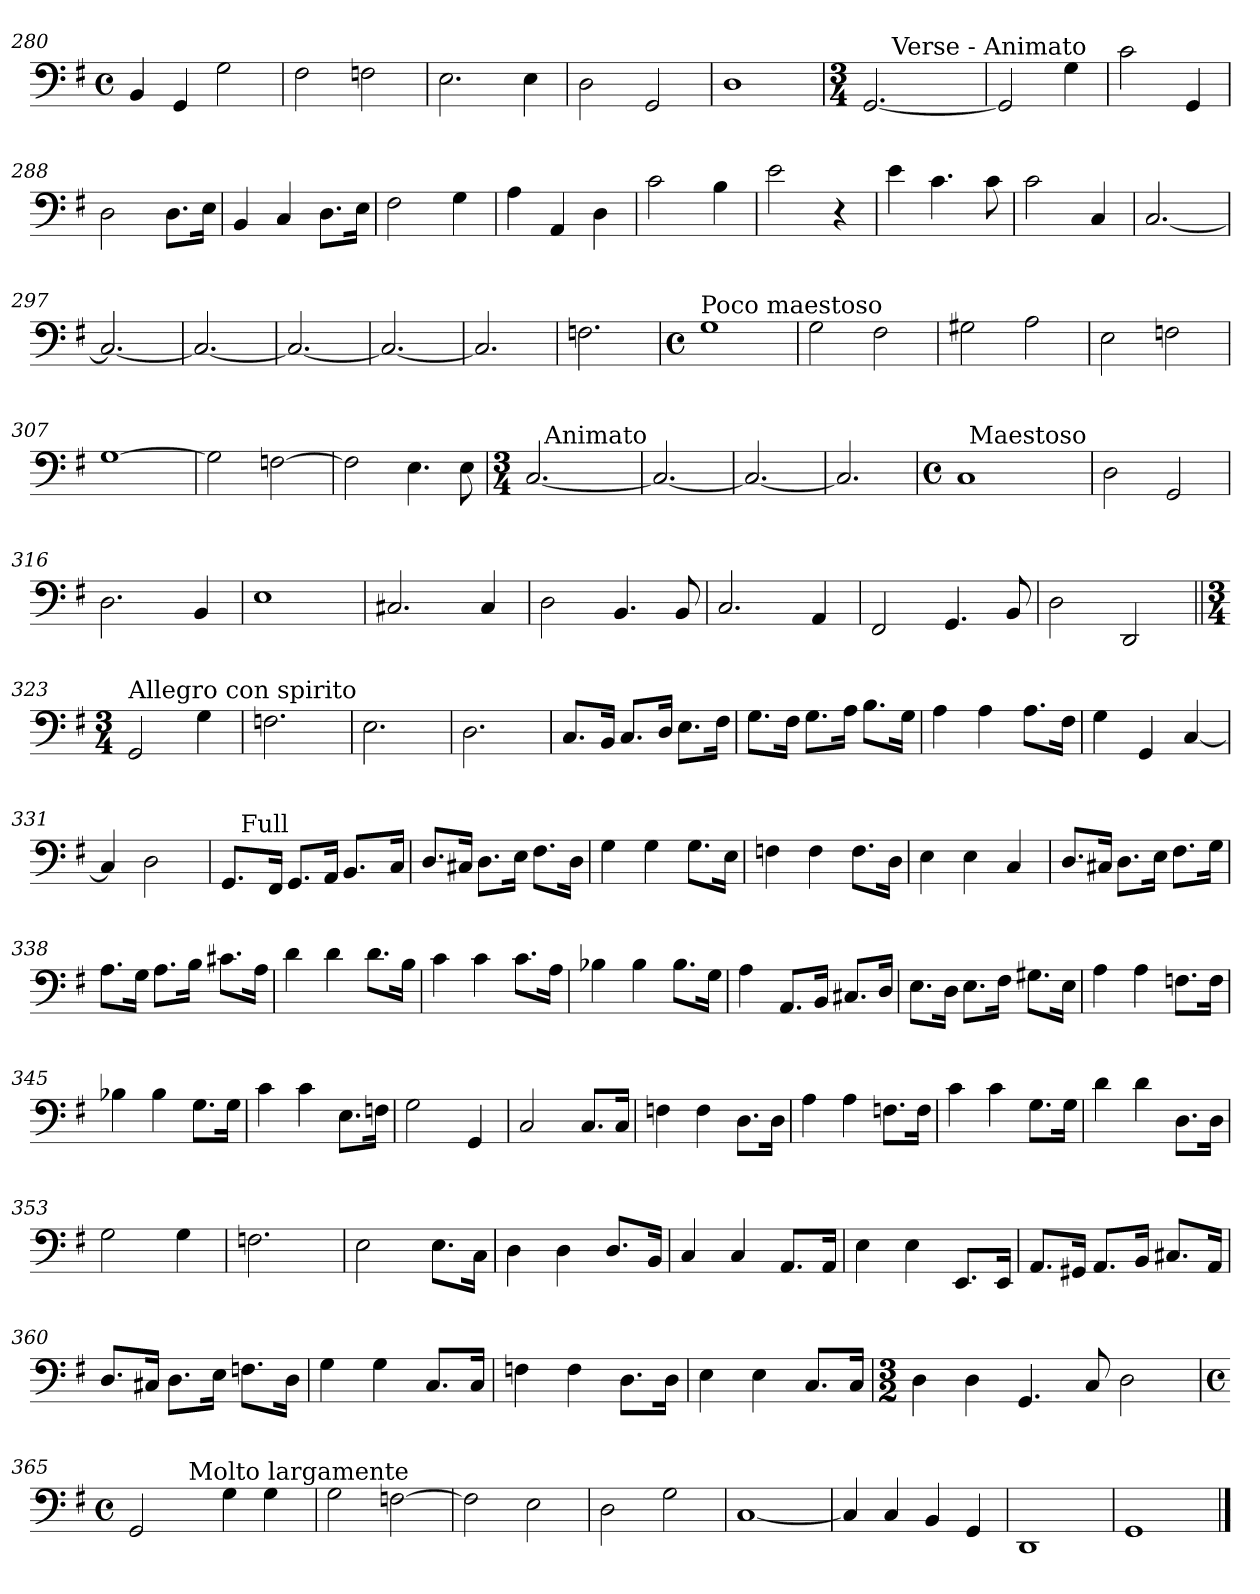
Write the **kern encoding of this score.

**kern
*part1
*staff1
*clefF4
*k[f#]
*G:
*M4/4
*met(c)
=280
4BB/
4GG/
2G\
=281
2F#\
2Fn\
=282
2.E\
4E\
=283
2D\
2GG/
=284
1D
=285
*M3/4
*^
[2.GG/	8ryy
!	!LO:TX:a:t=Verse - Animato
.	2ryy
.	8ryy
*v	*v
!!LO:LB:g=z
=286
2GG/]
4G\
=287
2c\
4GG/
=288
2D\
8.D\L
16E\Jk
=289
4BB/
4C/
8.D\L
16E\Jk
=290
2F#\
4G\
=291
4A\
4AA/
4D\
=292
2c\
4B\
!!LO:LB:g=z
=293
2e\
4r
=294
4e\
4.c\
8c\
=295
2c\
4C/
=296
[2.C/
=297
2.C/_
=298
2.C/_
=299
2.C/_
!!LO:LB:g=z
=300
2.C/_
=301
2.C/]
=302
2.Fn\
=303
*M4/4
*met(c)
!LO:TX:a:t=Poco maestoso
1G
=304
2G\
2F#\
=305
2G#X\
2A\
=306
2E\
2Fn\
!!LO:LB:g=z
=307
[1G
=308
2G\]
[2Fn\
=309
2F\]
4.E\
8E\
=310
*M3/4
*^
[2.C/	16ryy
!	!LO:TX:a:t=Animato
.	2ryy
.	8.ryy
*v	*v
=311
2.C/_
=312
2.C/_
=313
2.C/]
!!LO:PB:g=z
=314
*M4/4
*met(c)
*^
1C	32ryy
!	!LO:TX:a:t=Maestoso
.	2ryy
.	4...ryy
*v	*v
=315
2D\
2GG/
=316
2.D\
4BB/
=317
1E
=318
2.C#X/
4C#/
=319
2D\
4.BB/
8BB/
=320
2.C/
4AA/
!!LO:LB:g=z
=321
2FF#/
4.GG/
8BB/
=322
2D\
2DD/
=323||
*M3/4
!LO:TX:a:t=Allegro con spirito
2GG/
4G\
=324
2.Fn\
=325
2.E\
=326
2.D\
=327
8.C/L
16BB/Jk
8.C/L
16D/Jk
8.E\L
16F#\Jk
!!LO:LB:g=z
=328
8.G\L
16F#\Jk
8.G\L
16A\Jk
8.B\L
16G\Jk
=329
4A\
4A\
8.A\L
16F#\Jk
=330
4G\
4GG/
[4C/
=331
4C/]
2D\
=332
*^
8.GG/L	16ryy
!	!LO:TX:a:t=Full
.	2ryy
16FF#/Jk	.
8.GG/L	.
16AA/Jk	.
8.BB/L	.
.	8.ryy
16C/Jk	.
*v	*v
=333
8.D/L
16C#X/Jk
8.D\L
16E\Jk
8.F#\L
16D\Jk
=334
4G\
4G\
8.G\L
16E\Jk
!!LO:LB:g=z
=335
4Fn\
4F\
8.F\L
16D\Jk
=336
4E\
4E\
4C/
=337
8.D/L
16C#X/Jk
8.D\L
16E\Jk
8.F#\L
16G\Jk
=338
8.A\L
16G\Jk
8.A\L
16B\Jk
8.c#X\L
16A\Jk
=339
4d\
4d\
8.d\L
16B\Jk
=340
4c\
4c\
8.c\L
16A\Jk
=341
4B-X\
4B-\
8.B-\L
16G\Jk
!!LO:LB:g=z
=342
4A\
8.AA/L
16BB/Jk
8.C#X/L
16D/Jk
=343
8.E\L
16D\Jk
8.E\L
16F#\Jk
8.G#X\L
16E\Jk
=344
4A\
4A\
8.Fn\L
16F\Jk
=345
4B-X\
4B-\
8.G\L
16G\Jk
=346
4c\
4c\
8.E\L
16Fn\Jk
=347
2G\
4GG/
=348
2C/
8.C/L
16C/Jk
!!LO:LB:g=z
=349
4Fn\
4F\
8.D\L
16D\Jk
=350
4A\
4A\
8.Fn\L
16F\Jk
=351
4c\
4c\
8.G\L
16G\Jk
=352
4d\
4d\
8.D\L
16D\Jk
=353
2G\
4G\
=354
2.Fn\
=355
2E\
8.E\L
16C\Jk
!!LO:LB:g=z
=356
4D\
4D\
8.D/L
16BB/Jk
=357
4C/
4C/
8.AA/L
16AA/Jk
=358
4E\
4E\
8.EE/L
16EE/Jk
=359
8.AA/L
16GG#X/Jk
8.AA/L
16BB/Jk
8.C#X/L
16AA/Jk
=360
8.D/L
16C#X/Jk
8.D\L
16E\Jk
8.Fn\L
16D\Jk
=361
4G\
4G\
8.C/L
16C/Jk
=362
4Fn\
4F\
8.D\L
16D\Jk
!!LO:LB:g=z
=363
4E\
4E\
8.C/L
16C/Jk
=364
*M3/2
4D\
4D\
4.GG/
8C/
2D\
!!LO:LB:g=z
=365
*M4/4
*met(c)
*^
2GG/	4ryy
.	16ryy
!	!LO:TX:a:t=Molto largamente
.	2ryy
4G\	.
4G\	.
.	8.ryy
*v	*v
=366
2G\
[2Fn\
=367
2F\]
2E\
=368
2D\
2G\
=369
[1C
=370
4C/]
4C/
4BB/
4GG/
=371
1DD
=372
1GG
==
*-
